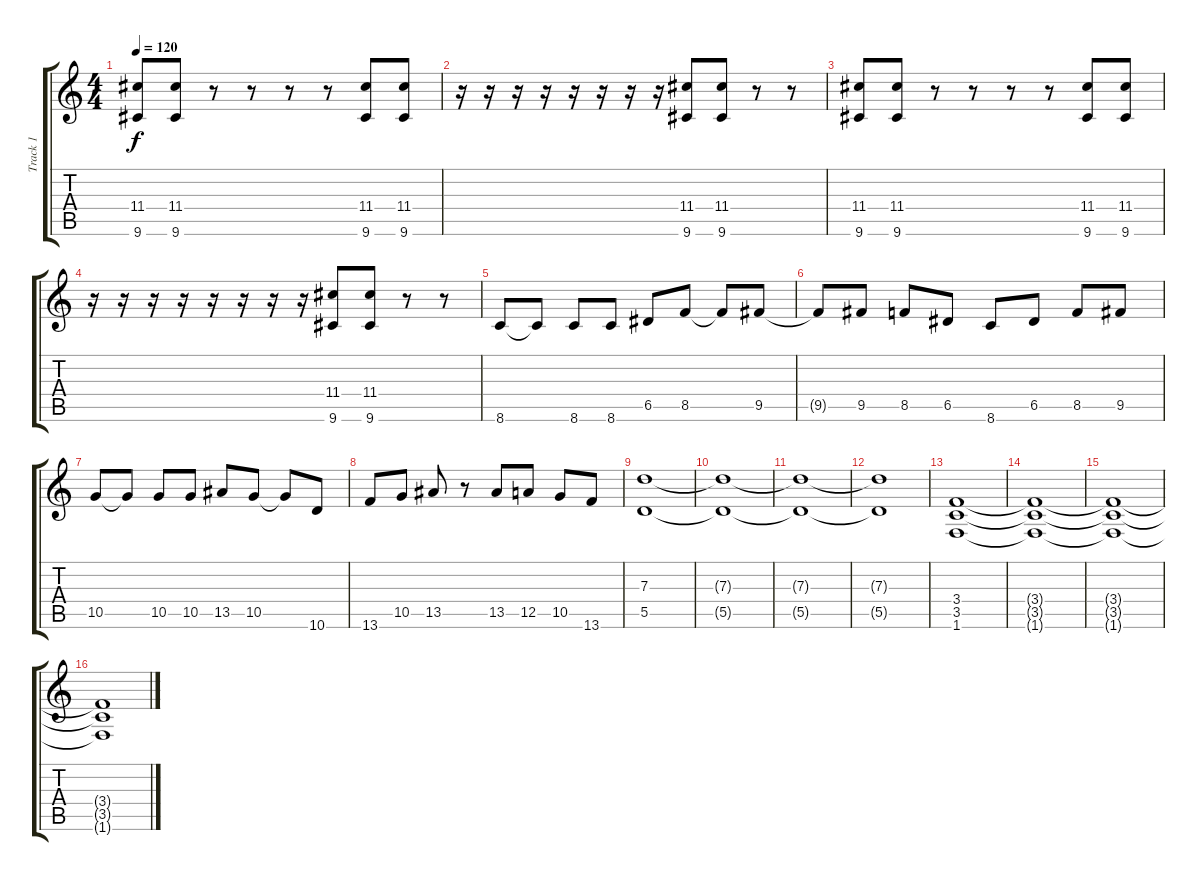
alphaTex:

\track ("Track 1" "Track 1") {instrument distortionguitar}
\staff {score tabs}
\tuning (E4 B3 G3 D3 A2 E2) {hide}
\ts (4 4)
\tempo 120
\clef g2
\ks c
(11.4 9.6).8{dy f} (11.4 9.6).8 r.8 r.8 r.8 r.8 (11.4 9.6).8 (11.4 9.6).8 |
r.16 r.16 r.16 r.16 r.16 r.16 r.16 r.16 (11.4 9.6).8 (11.4 9.6).8 r.8 r.8 |
(11.4 9.6).8 (11.4 9.6).8 r.8 r.8 r.8 r.8 (11.4 9.6).8 (11.4 9.6).8 |
r.16 r.16 r.16 r.16 r.16 r.16 r.16 r.16 (11.4 9.6).8 (11.4 9.6).8 r.8 r.8 |
8.6.8 8.6{t}.8 8.6.8 8.6.8 6.5.8 8.5.8 8.5{t}.8 9.5.8 |
9.5{t}.8 9.5.8 8.5.8 6.5.8 8.6.8 6.5.8 8.5.8 9.5.8 |
10.5.8 10.5{t}.8 10.5.8 10.5.8 13.5.8 10.5.8 10.5{t}.8 10.6.8 |
13.6.8 10.5.8 13.5.8 r.8 13.5.8 12.5.8 10.5.8 13.6.8 |
(7.3 5.5).1 |
(7.3{t} 5.5{t}).1 |
(7.3{t} 5.5{t}).1 |
(7.3{t} 5.5{t}).1 |
(3.4 3.5 1.6).1 |
(3.4{t} 3.5{t} 1.6{t}).1 |
(3.4{t} 3.5{t} 1.6{t}).1 |
(3.4{t} 3.5{t} 1.6{t}).1
